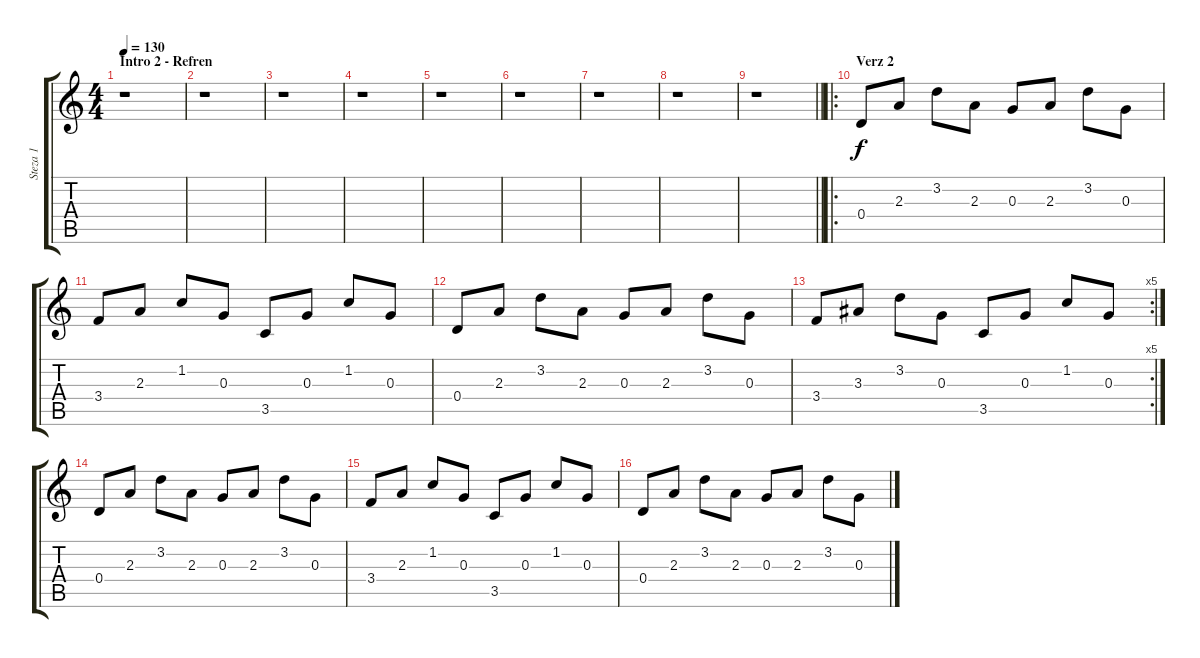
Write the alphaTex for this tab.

\track ("Steza 1" "Steza 1") {instrument acousticguitarsteel}
\staff {score tabs}
\tuning (E4 B3 G3 D3 A2 E2) {hide}
\ts (4 4)
\section ("" "Intro 2 - Refren")
\tempo 130
\clef g2
\ks c
r.1{dy f} |
r.1 |
r.1 |
r.1 |
r.1 |
r.1 |
r.1 |
r.1 |
\barLineRight lightlight
r.1 |
\ro
\section ("" "Verz 2")
0.4.8{instrument electricguitarclean} 2.3.8 3.2.8 2.3.8 0.3.8 2.3.8 3.2.8 0.3.8 |
3.4.8 2.3.8 1.2.8 0.3.8 3.5.8 0.3.8 1.2.8 0.3.8 |
0.4.8 2.3.8 3.2.8 2.3.8 0.3.8 2.3.8 3.2.8 0.3.8 |
\rc 5
3.4.8 3.3.8 3.2.8 0.3.8 3.5.8 0.3.8 1.2.8 0.3.8 |
0.4.8 2.3.8 3.2.8 2.3.8 0.3.8 2.3.8 3.2.8 0.3.8 |
3.4.8 2.3.8 1.2.8 0.3.8 3.5.8 0.3.8 1.2.8 0.3.8 |
0.4.8 2.3.8 3.2.8 2.3.8 0.3.8 2.3.8 3.2.8 0.3.8
